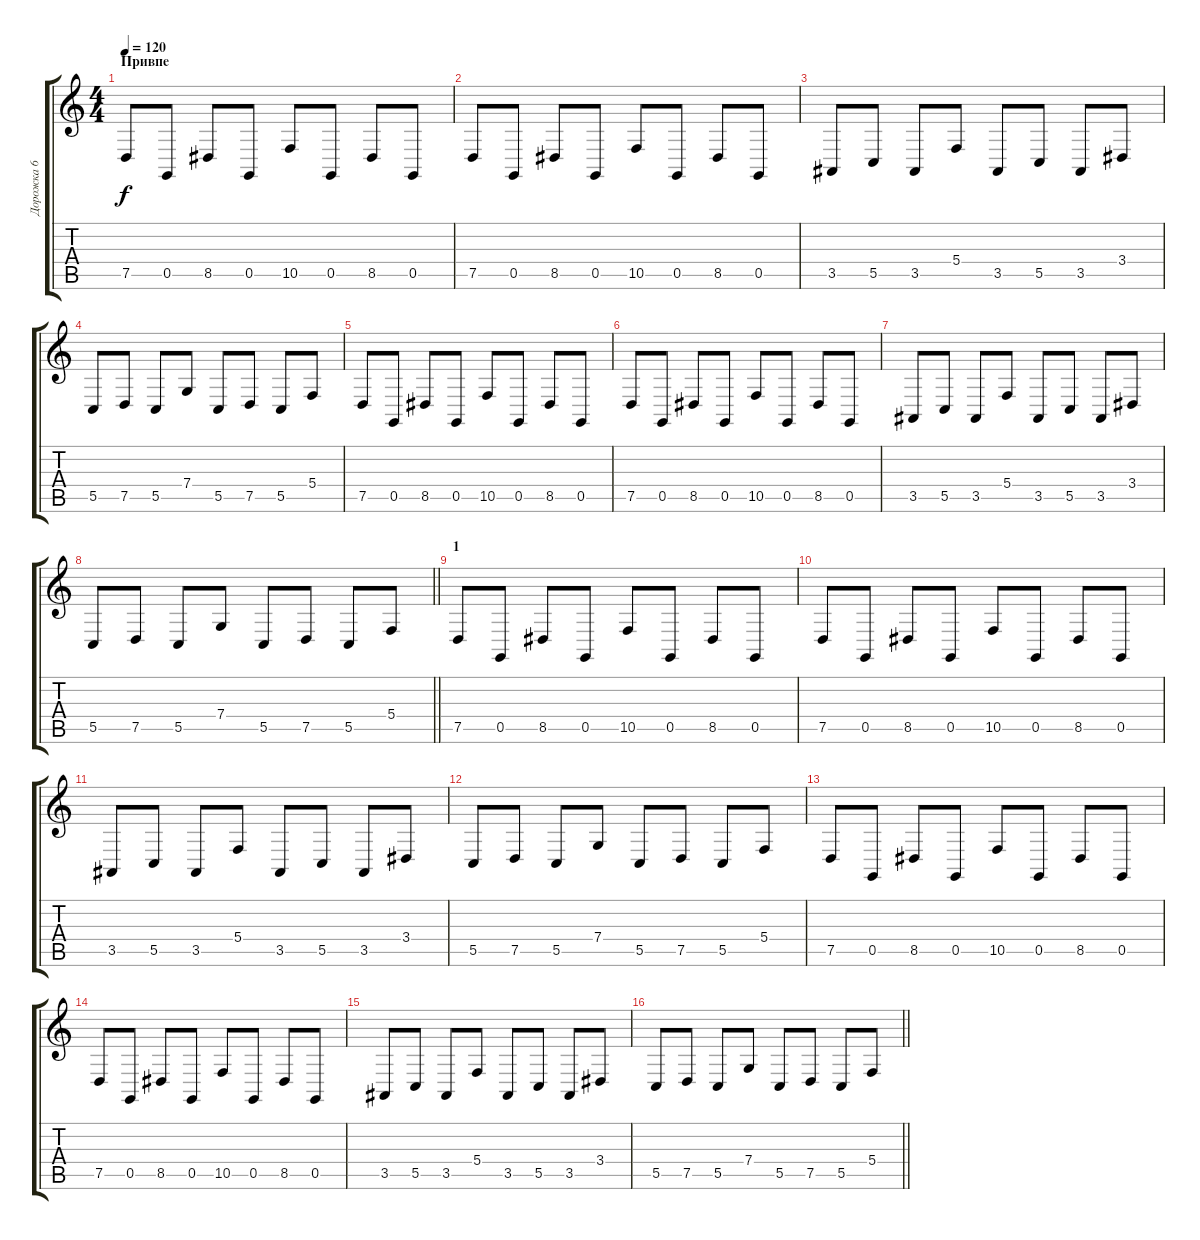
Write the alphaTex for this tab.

\track ("Дорожка 6" "Дорожка 6") {instrument sitar}
\staff {score tabs}
\tuning (D4 A3 F3 C3 G2 C2) {hide}
\ts (4 4)
\section ("" "Привпе")
\tempo 120
\clef g2
\ks c
7.5.8{dy f} 0.5.8 8.5.8 0.5.8 10.5.8 0.5.8 8.5.8 0.5.8 |
7.5.8 0.5.8 8.5.8 0.5.8 10.5.8 0.5.8 8.5.8 0.5.8 |
3.5.8 5.5.8 3.5.8 5.4.8 3.5.8 5.5.8 3.5.8 3.4.8 |
5.5.8 7.5.8 5.5.8 7.4.8 5.5.8 7.5.8 5.5.8 5.4.8 |
7.5.8 0.5.8 8.5.8 0.5.8 10.5.8 0.5.8 8.5.8 0.5.8 |
7.5.8 0.5.8 8.5.8 0.5.8 10.5.8 0.5.8 8.5.8 0.5.8 |
3.5.8 5.5.8 3.5.8 5.4.8 3.5.8 5.5.8 3.5.8 3.4.8 |
\barLineRight lightlight
5.5.8 7.5.8 5.5.8 7.4.8 5.5.8 7.5.8 5.5.8 5.4.8 |
\section ("" "1")
7.5.8 0.5.8 8.5.8 0.5.8 10.5.8 0.5.8 8.5.8 0.5.8 |
7.5.8 0.5.8 8.5.8 0.5.8 10.5.8 0.5.8 8.5.8 0.5.8 |
3.5.8 5.5.8 3.5.8 5.4.8 3.5.8 5.5.8 3.5.8 3.4.8 |
5.5.8 7.5.8 5.5.8 7.4.8 5.5.8 7.5.8 5.5.8 5.4.8 |
7.5.8 0.5.8 8.5.8 0.5.8 10.5.8 0.5.8 8.5.8 0.5.8 |
7.5.8 0.5.8 8.5.8 0.5.8 10.5.8 0.5.8 8.5.8 0.5.8 |
3.5.8 5.5.8 3.5.8 5.4.8 3.5.8 5.5.8 3.5.8 3.4.8 |
\barLineRight lightlight
5.5.8 7.5.8 5.5.8 7.4.8 5.5.8 7.5.8 5.5.8 5.4.8
